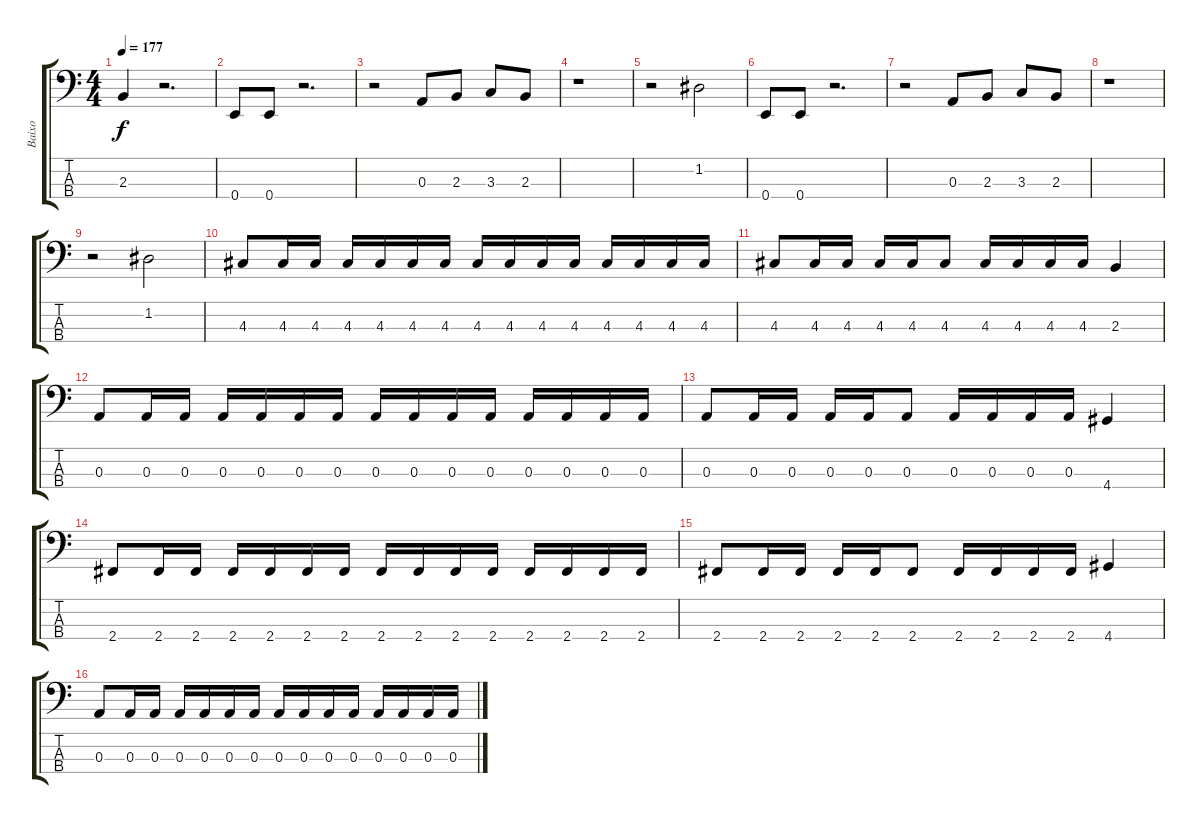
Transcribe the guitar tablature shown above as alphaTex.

\track ("Baixo" "Baixo") {instrument electricbassfinger}
\staff {score tabs}
\tuning (G2 D2 A1 E1) {hide}
\ts (4 4)
\tempo 177
\clef f4
\ks c
2.3.4{dy f} r.2{d} |
0.4.8 0.4.8 r.2{d} |
r.2 0.3.8 2.3.8 3.3.8 2.3.8 |
r.1 |
r.2 1.2.2 |
0.4.8 0.4.8 r.2{d} |
r.2 0.3.8 2.3.8 3.3.8 2.3.8 |
r.1 |
r.2 1.2.2 |
4.3.8 4.3.16 4.3.16 4.3.16 4.3.16 4.3.16 4.3.16 4.3.16 4.3.16 4.3.16 4.3.16 4.3.16 4.3.16 4.3.16 4.3.16 |
4.3.8 4.3.16 4.3.16 4.3.16 4.3.16 4.3.8 4.3.16 4.3.16 4.3.16 4.3.16 2.3.4 |
0.3.8 0.3.16 0.3.16 0.3.16 0.3.16 0.3.16 0.3.16 0.3.16 0.3.16 0.3.16 0.3.16 0.3.16 0.3.16 0.3.16 0.3.16 |
0.3.8 0.3.16 0.3.16 0.3.16 0.3.16 0.3.8 0.3.16 0.3.16 0.3.16 0.3.16 4.4.4 |
2.4.8 2.4.16 2.4.16 2.4.16 2.4.16 2.4.16 2.4.16 2.4.16 2.4.16 2.4.16 2.4.16 2.4.16 2.4.16 2.4.16 2.4.16 |
2.4.8 2.4.16 2.4.16 2.4.16 2.4.16 2.4.8 2.4.16 2.4.16 2.4.16 2.4.16 4.4.4 |
0.3.8 0.3.16 0.3.16 0.3.16 0.3.16 0.3.16 0.3.16 0.3.16 0.3.16 0.3.16 0.3.16 0.3.16 0.3.16 0.3.16 0.3.16
